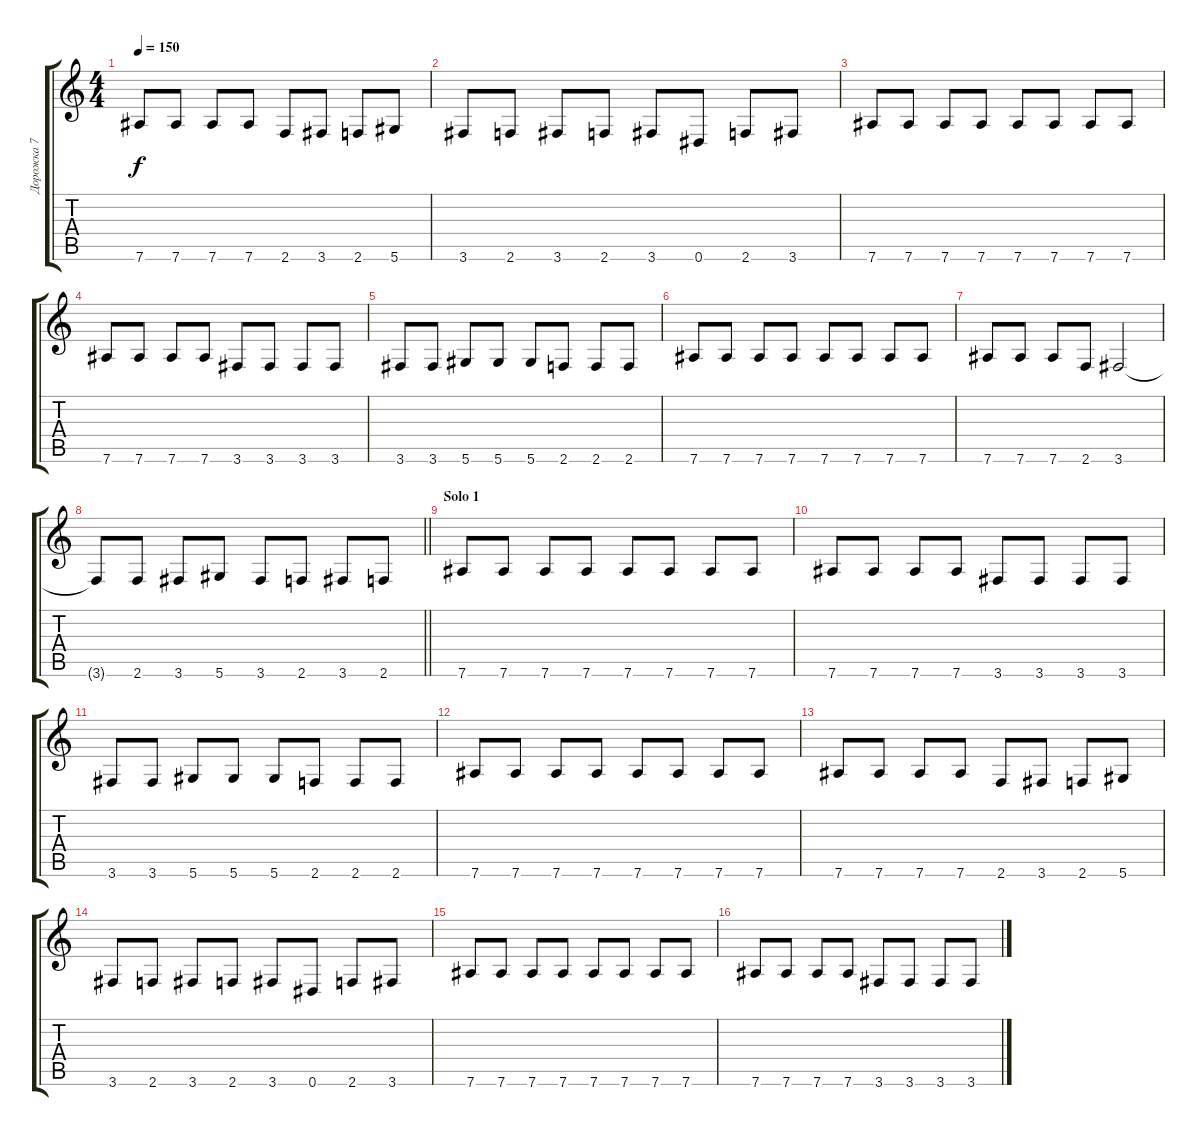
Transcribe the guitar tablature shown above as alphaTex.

\track ("Дорожка 7" "Дорожка 7") {instrument electricbassfinger}
\staff {score tabs}
\tuning (Eb4 Bb3 Gb3 Db3 Ab2 Eb2) {hide}
\ts (4 4)
\tempo 150
\clef g2
\ks c
7.6.8{dy f} 7.6.8 7.6.8 7.6.8 2.6.8 3.6.8 2.6.8 5.6.8 |
3.6.8 2.6.8 3.6.8 2.6.8 3.6.8 0.6.8 2.6.8 3.6.8 |
7.6.8 7.6.8 7.6.8 7.6.8 7.6.8 7.6.8 7.6.8 7.6.8 |
7.6.8 7.6.8 7.6.8 7.6.8 3.6.8 3.6.8 3.6.8 3.6.8 |
3.6.8 3.6.8 5.6.8 5.6.8 5.6.8 2.6.8 2.6.8 2.6.8 |
7.6.8 7.6.8 7.6.8 7.6.8 7.6.8 7.6.8 7.6.8 7.6.8 |
7.6.8 7.6.8 7.6.8 2.6.8 3.6.2 |
\barLineRight lightlight
3.6{t}.8 2.6.8 3.6.8 5.6.8 3.6.8 2.6.8 3.6.8 2.6.8 |
\section ("" "Solo 1")
7.6.8 7.6.8 7.6.8 7.6.8 7.6.8 7.6.8 7.6.8 7.6.8 |
7.6.8 7.6.8 7.6.8 7.6.8 3.6.8 3.6.8 3.6.8 3.6.8 |
3.6.8 3.6.8 5.6.8 5.6.8 5.6.8 2.6.8 2.6.8 2.6.8 |
7.6.8 7.6.8 7.6.8 7.6.8 7.6.8 7.6.8 7.6.8 7.6.8 |
7.6.8 7.6.8 7.6.8 7.6.8 2.6.8 3.6.8 2.6.8 5.6.8 |
3.6.8 2.6.8 3.6.8 2.6.8 3.6.8 0.6.8 2.6.8 3.6.8 |
7.6.8 7.6.8 7.6.8 7.6.8 7.6.8 7.6.8 7.6.8 7.6.8 |
7.6.8 7.6.8 7.6.8 7.6.8 3.6.8 3.6.8 3.6.8 3.6.8
